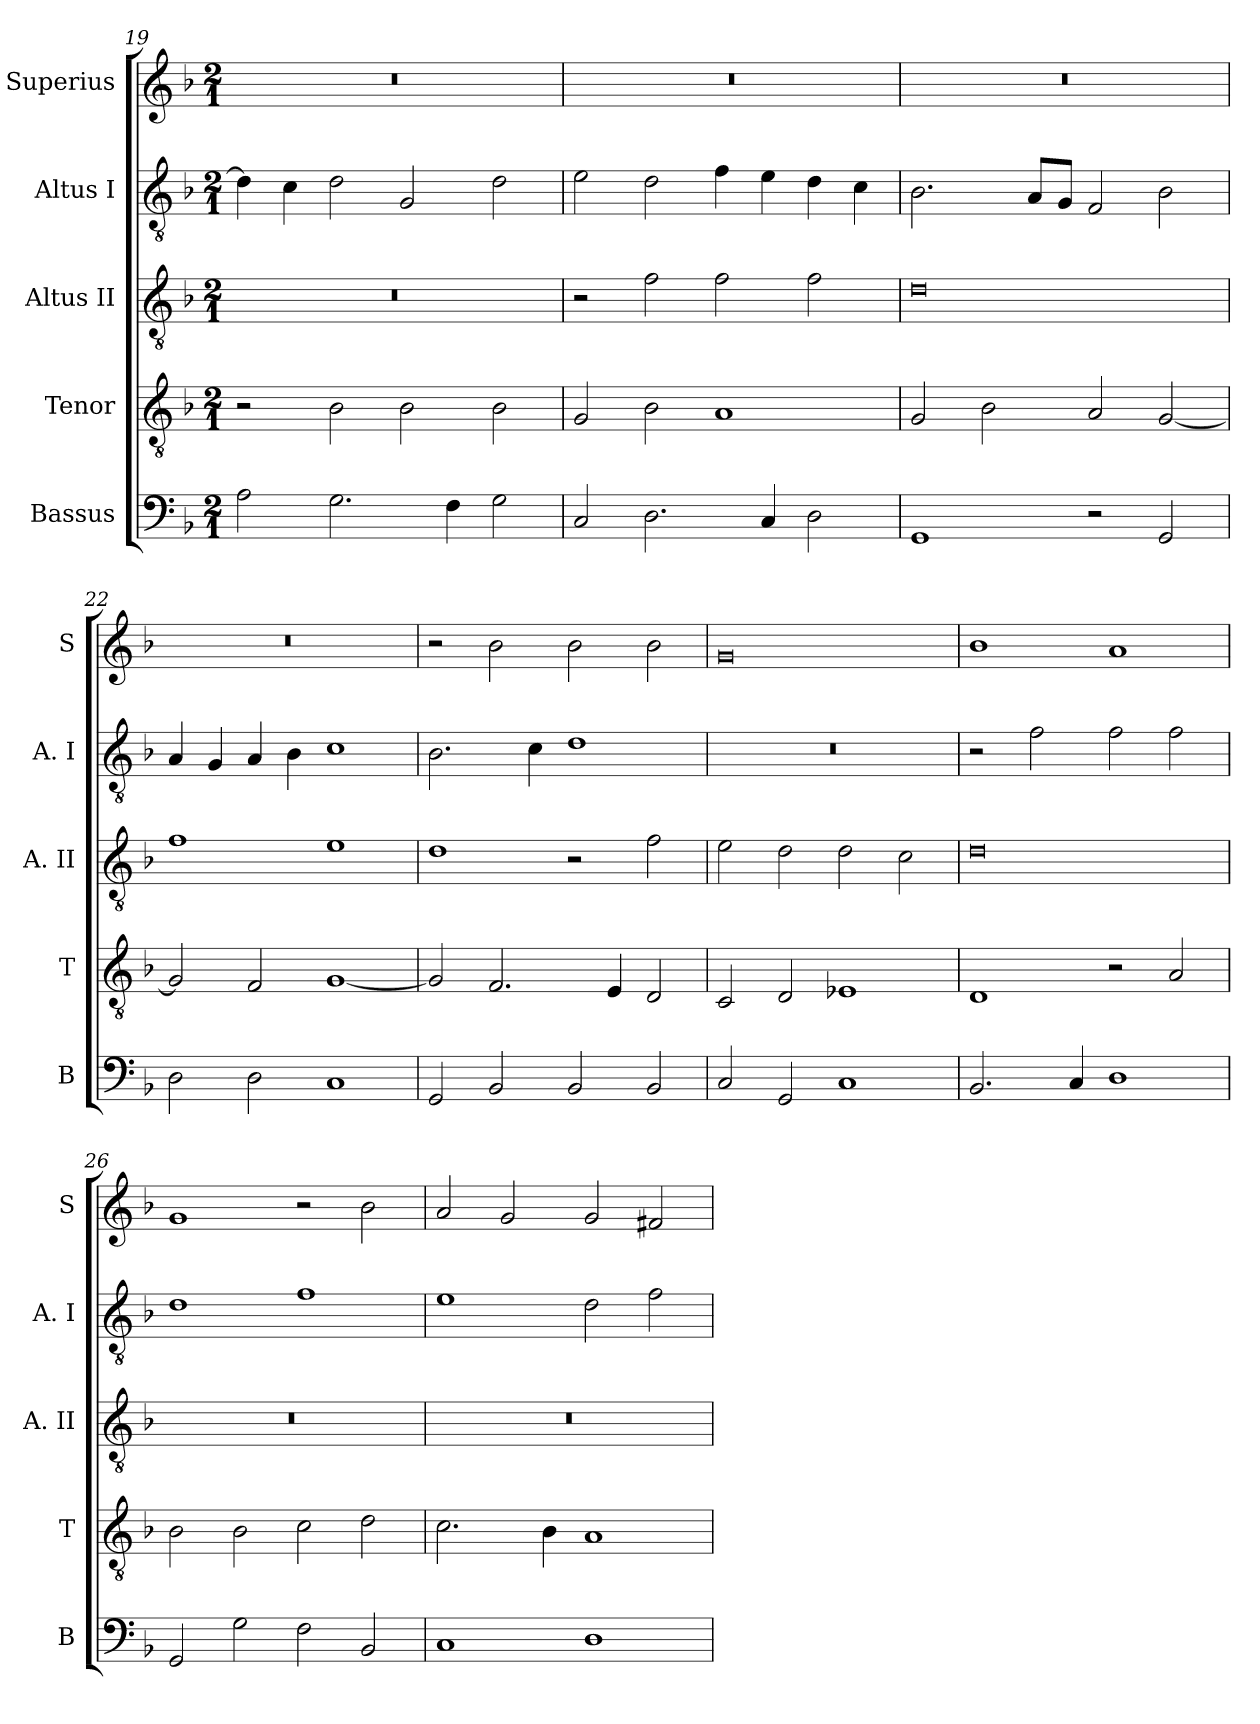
**kern	**kern	**kern	**kern	**kern
*part5	*part4	*part3	*part2	*part1
*staff5	*staff4	*staff3	*staff2	*staff1
*I"Bassus	*I"Tenor	*I"Altus II	*I"Altus I	*I"Superius
*I'B	*I'T	*I'A. II	*I'A. I	*I'S
*clefF4	*clefGv2	*clefGv2	*clefGv2	*clefG2
*k[b-]	*k[b-]	*k[b-]	*k[b-]	*k[b-]
*F:	*F:	*F:	*F:	*F:
*M2/1	*M2/1	*M2/1	*M2/1	*M2/1
=19	=19	=19	=19	=19
2A	2r	0r	4d]	0r
.	.	.	4c	.
2.G	2B-	.	2d	.
.	2B-	.	2G	.
4F	.	.	.	.
2G	2B-	.	2d	.
=20	=20	=20	=20	=20
2C	2G	2r	2e	0r
2.D	2B-	2f	2d	.
.	1A	2f	4f	.
4C	.	.	4e	.
2D	.	2f	4d	.
.	.	.	4c	.
=21	=21	=21	=21	=21
1GG	2G	0d	2.B-	0r
.	2B-	.	.	.
.	.	.	8AL	.
.	.	.	8GJ	.
2r	2A	.	2F	.
2GG	[2G	.	2B-	.
=22	=22	=22	=22	=22
2D	2G]	1f	4A	0r
.	.	.	4G	.
2D	2F	.	4A	.
.	.	.	4B-	.
1C	[1G	1e	1c	.
=23	=23	=23	=23	=23
2GG	2G]	1d	2.B-	2r
2BB-	2.F	.	.	2b-
.	.	.	4c	.
2BB-	.	2r	1d	2b-
.	4E	.	.	.
2BB-	2D	2f	.	2b-
=24	=24	=24	=24	=24
2C	2C	2e	0r	0g
2GG	2D	2d	.	.
1C	1E-X	2d	.	.
.	.	2c	.	.
=25	=25	=25	=25	=25
2.BB-	1D	0d	2r	1b-
.	.	.	2f	.
4C	.	.	.	.
1D	2r	.	2f	1a
.	2A	.	2f	.
=26	=26	=26	=26	=26
2GG	2B-	0r	1d	1g
2G	2B-	.	.	.
2F	2c	.	1f	2r
2BB-	2d	.	.	2b-
=27	=27	=27	=27	=27
1C	2.c	0r	1e	2a
.	.	.	.	2g
.	4B-	.	.	.
1D	1A	.	2d	2g
.	.	.	2f	2f#X
=	=	=	=	=
*-	*-	*-	*-	*-
